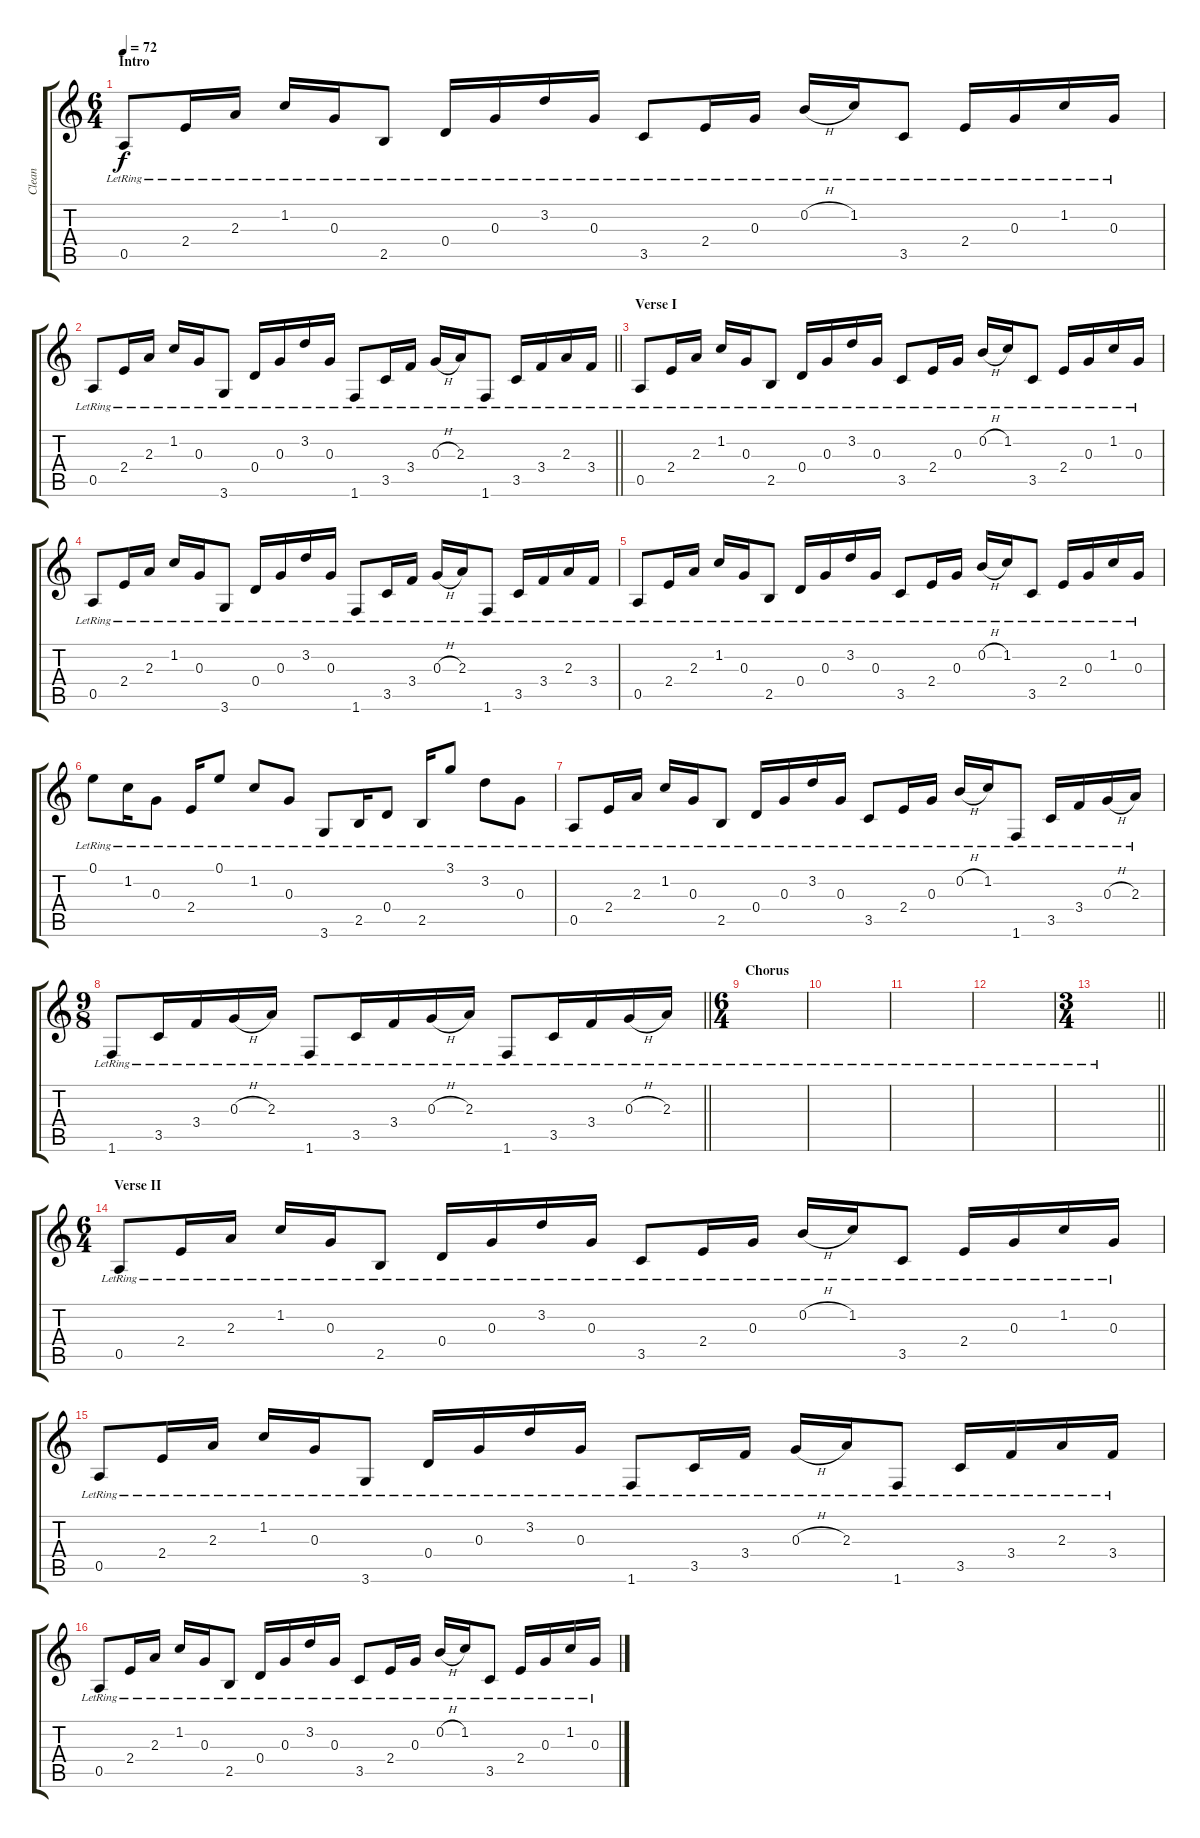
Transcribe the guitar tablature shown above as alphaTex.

\track ("Clean" "Clean") {instrument acousticguitarsteel}
\staff {score tabs}
\tuning (E4 B3 G3 D3 A2 E2) {hide}
\ts (6 4)
\section ("" "Intro")
\tempo 72
\clef g2
\ks c
0.5{lr}.8{dy f instrument acousticguitarsteel} 2.4{lr}.16 2.3{lr}.16 1.2{lr}.16 0.3{lr}.16 2.5{lr}.8 0.4{lr}.16 0.3{lr}.16 3.2{lr}.16 0.3{lr}.16 3.5{lr}.8 2.4{lr}.16 0.3{lr}.16 0.2{h lr}.16 1.2{lr}.16 3.5{lr}.8 2.4{lr}.16 0.3{lr}.16 1.2{lr}.16 0.3{lr}.16 |
\barLineRight lightlight
0.5{lr}.8 2.4{lr}.16 2.3{lr}.16 1.2{lr}.16 0.3{lr}.16 3.6{lr}.8 0.4{lr}.16 0.3{lr}.16 3.2{lr}.16 0.3{lr}.16 1.6{lr}.8 3.5{lr}.16 3.4{lr}.16 0.3{h lr}.16 2.3{lr}.16 1.6{lr}.8 3.5{lr}.16 3.4{lr}.16 2.3{lr}.16 3.4{lr}.16 |
\section ("" "Verse I")
0.5{lr}.8 2.4{lr}.16 2.3{lr}.16 1.2{lr}.16 0.3{lr}.16 2.5{lr}.8 0.4{lr}.16 0.3{lr}.16 3.2{lr}.16 0.3{lr}.16 3.5{lr}.8 2.4{lr}.16 0.3{lr}.16 0.2{h lr}.16 1.2{lr}.16 3.5{lr}.8 2.4{lr}.16 0.3{lr}.16 1.2{lr}.16 0.3{lr}.16 |
0.5{lr}.8 2.4{lr}.16 2.3{lr}.16 1.2{lr}.16 0.3{lr}.16 3.6{lr}.8 0.4{lr}.16 0.3{lr}.16 3.2{lr}.16 0.3{lr}.16 1.6{lr}.8 3.5{lr}.16 3.4{lr}.16 0.3{h lr}.16 2.3{lr}.16 1.6{lr}.8 3.5{lr}.16 3.4{lr}.16 2.3{lr}.16 3.4{lr}.16 |
0.5{lr}.8 2.4{lr}.16 2.3{lr}.16 1.2{lr}.16 0.3{lr}.16 2.5{lr}.8 0.4{lr}.16 0.3{lr}.16 3.2{lr}.16 0.3{lr}.16 3.5{lr}.8 2.4{lr}.16 0.3{lr}.16 0.2{h lr}.16 1.2{lr}.16 3.5{lr}.8 2.4{lr}.16 0.3{lr}.16 1.2{lr}.16 0.3{lr}.16 |
0.1{lr}.8 1.2{lr}.16 0.3{lr}.8 2.4{lr}.16 0.1{lr}.8 1.2{lr}.8 0.3{lr}.8 3.6{lr}.8 2.5{lr}.16 0.4{lr}.8 2.5{lr}.16 3.1{lr}.8 3.2{lr}.8 0.3{lr}.8 |
0.5{lr}.8 2.4{lr}.16 2.3{lr}.16 1.2{lr}.16 0.3{lr}.16 2.5{lr}.8 0.4{lr}.16 0.3{lr}.16 3.2{lr}.16 0.3{lr}.16 3.5{lr}.8 2.4{lr}.16 0.3{lr}.16 0.2{h lr}.16 1.2{lr}.16 1.6{lr}.8 3.5{lr}.16 3.4{lr}.16 0.3{h lr}.16 2.3{lr}.16 |
\ts (9 8)
\barLineRight lightlight
1.6{lr}.8 3.5{lr}.16 3.4{lr}.16 0.3{h lr}.16 2.3{lr}.16 1.6{lr}.8 3.5{lr}.16 3.4{lr}.16 0.3{h lr}.16 2.3{lr}.16 1.6{lr}.8 3.5{lr}.16 3.4{lr}.16 0.3{h lr}.16 2.3{lr}.16 |
\ts (6 4)
\section ("" "Chorus")
|
|
|
|
\ts (3 4)
\barLineRight lightlight
|
\ts (6 4)
\section ("" "Verse II")
0.5{lr}.8 2.4{lr}.16 2.3{lr}.16 1.2{lr}.16 0.3{lr}.16 2.5{lr}.8 0.4{lr}.16 0.3{lr}.16 3.2{lr}.16 0.3{lr}.16 3.5{lr}.8 2.4{lr}.16 0.3{lr}.16 0.2{h lr}.16 1.2{lr}.16 3.5{lr}.8 2.4{lr}.16 0.3{lr}.16 1.2{lr}.16 0.3{lr}.16 |
0.5{lr}.8 2.4{lr}.16 2.3{lr}.16 1.2{lr}.16 0.3{lr}.16 3.6{lr}.8 0.4{lr}.16 0.3{lr}.16 3.2{lr}.16 0.3{lr}.16 1.6{lr}.8 3.5{lr}.16 3.4{lr}.16 0.3{h lr}.16 2.3{lr}.16 1.6{lr}.8 3.5{lr}.16 3.4{lr}.16 2.3{lr}.16 3.4{lr}.16 |
0.5{lr}.8 2.4{lr}.16 2.3{lr}.16 1.2{lr}.16 0.3{lr}.16 2.5{lr}.8 0.4{lr}.16 0.3{lr}.16 3.2{lr}.16 0.3{lr}.16 3.5{lr}.8 2.4{lr}.16 0.3{lr}.16 0.2{h lr}.16 1.2{lr}.16 3.5{lr}.8 2.4{lr}.16 0.3{lr}.16 1.2{lr}.16 0.3{lr}.16
